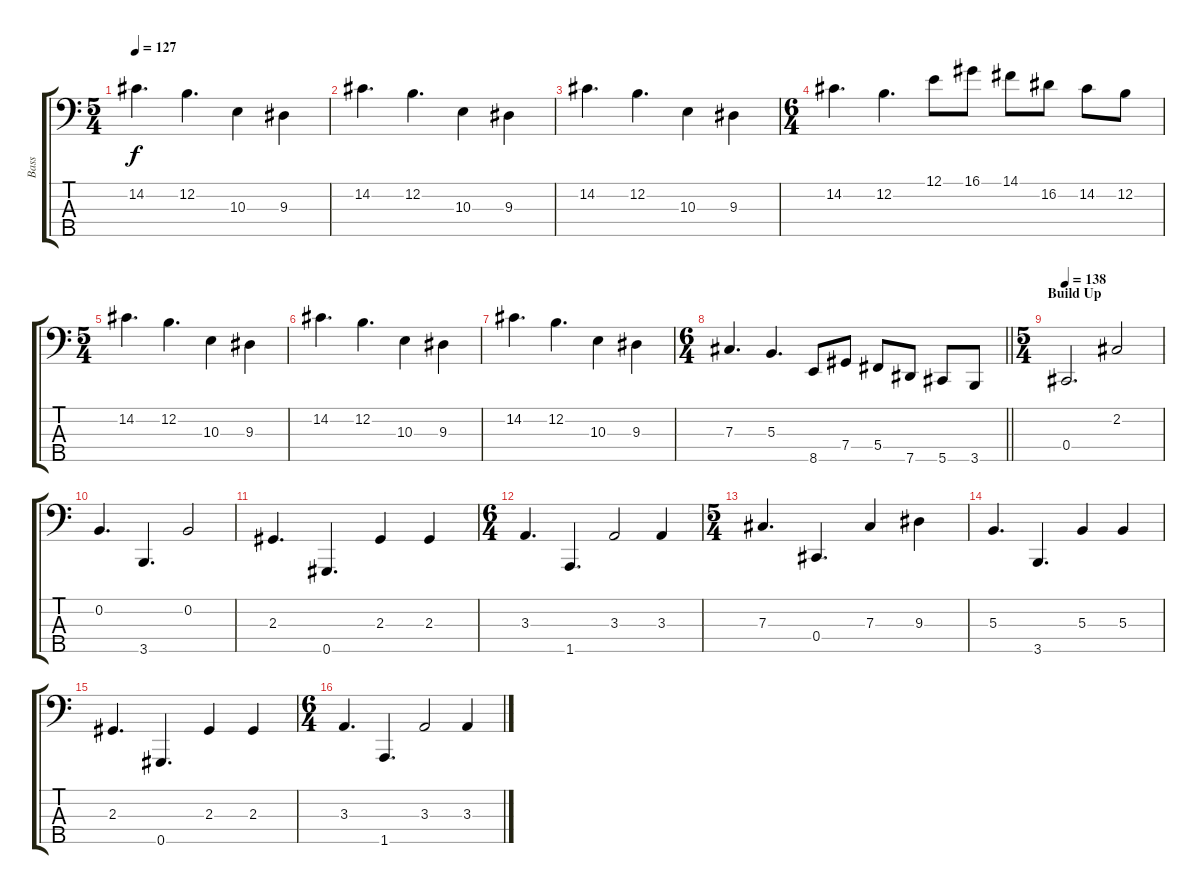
\track ("Bass" "Bass") {instrument electricbassfinger}
\staff {score tabs}
\tuning (E2 B1 Gb1 Db1 Ab0) {hide}
\ts (5 4)
\tempo 127
\clef f4
\ks c
14.2.4{d dy f} 12.2.4{d} 10.3.4 9.3.4 |
14.2.4{d} 12.2.4{d} 10.3.4 9.3.4 |
14.2.4{d} 12.2.4{d} 10.3.4 9.3.4 |
\ts (6 4)
14.2.4{d} 12.2.4{d} 12.1.8 16.1.8 14.1.8 16.2.8 14.2.8 12.2.8 |
\ts (5 4)
14.2.4{d} 12.2.4{d} 10.3.4 9.3.4 |
14.2.4{d} 12.2.4{d} 10.3.4 9.3.4 |
14.2.4{d} 12.2.4{d} 10.3.4 9.3.4 |
\ts (6 4)
\barLineRight lightlight
7.3.4{d} 5.3.4{d} 8.5.8 7.4.8 5.4.8 7.5.8 5.5.8 3.5.8 |
\ts (5 4)
\section ("" "Build Up")
\tempo 138
0.4.2{d volume 13} 2.2.2 |
0.2.4{d} 3.5.4{d} 0.2.2 |
2.3.4{d} 0.5.4{d} 2.3.4 2.3.4 |
\ts (6 4)
3.3.4{d} 1.5.4{d} 3.3.2 3.3.4 |
\ts (5 4)
7.3.4{d} 0.4.4{d} 7.3.4 9.3.4 |
5.3.4{d} 3.5.4{d} 5.3.4 5.3.4 |
2.3.4{d} 0.5.4{d} 2.3.4 2.3.4 |
\ts (6 4)
3.3.4{d} 1.5.4{d} 3.3.2 3.3.4
